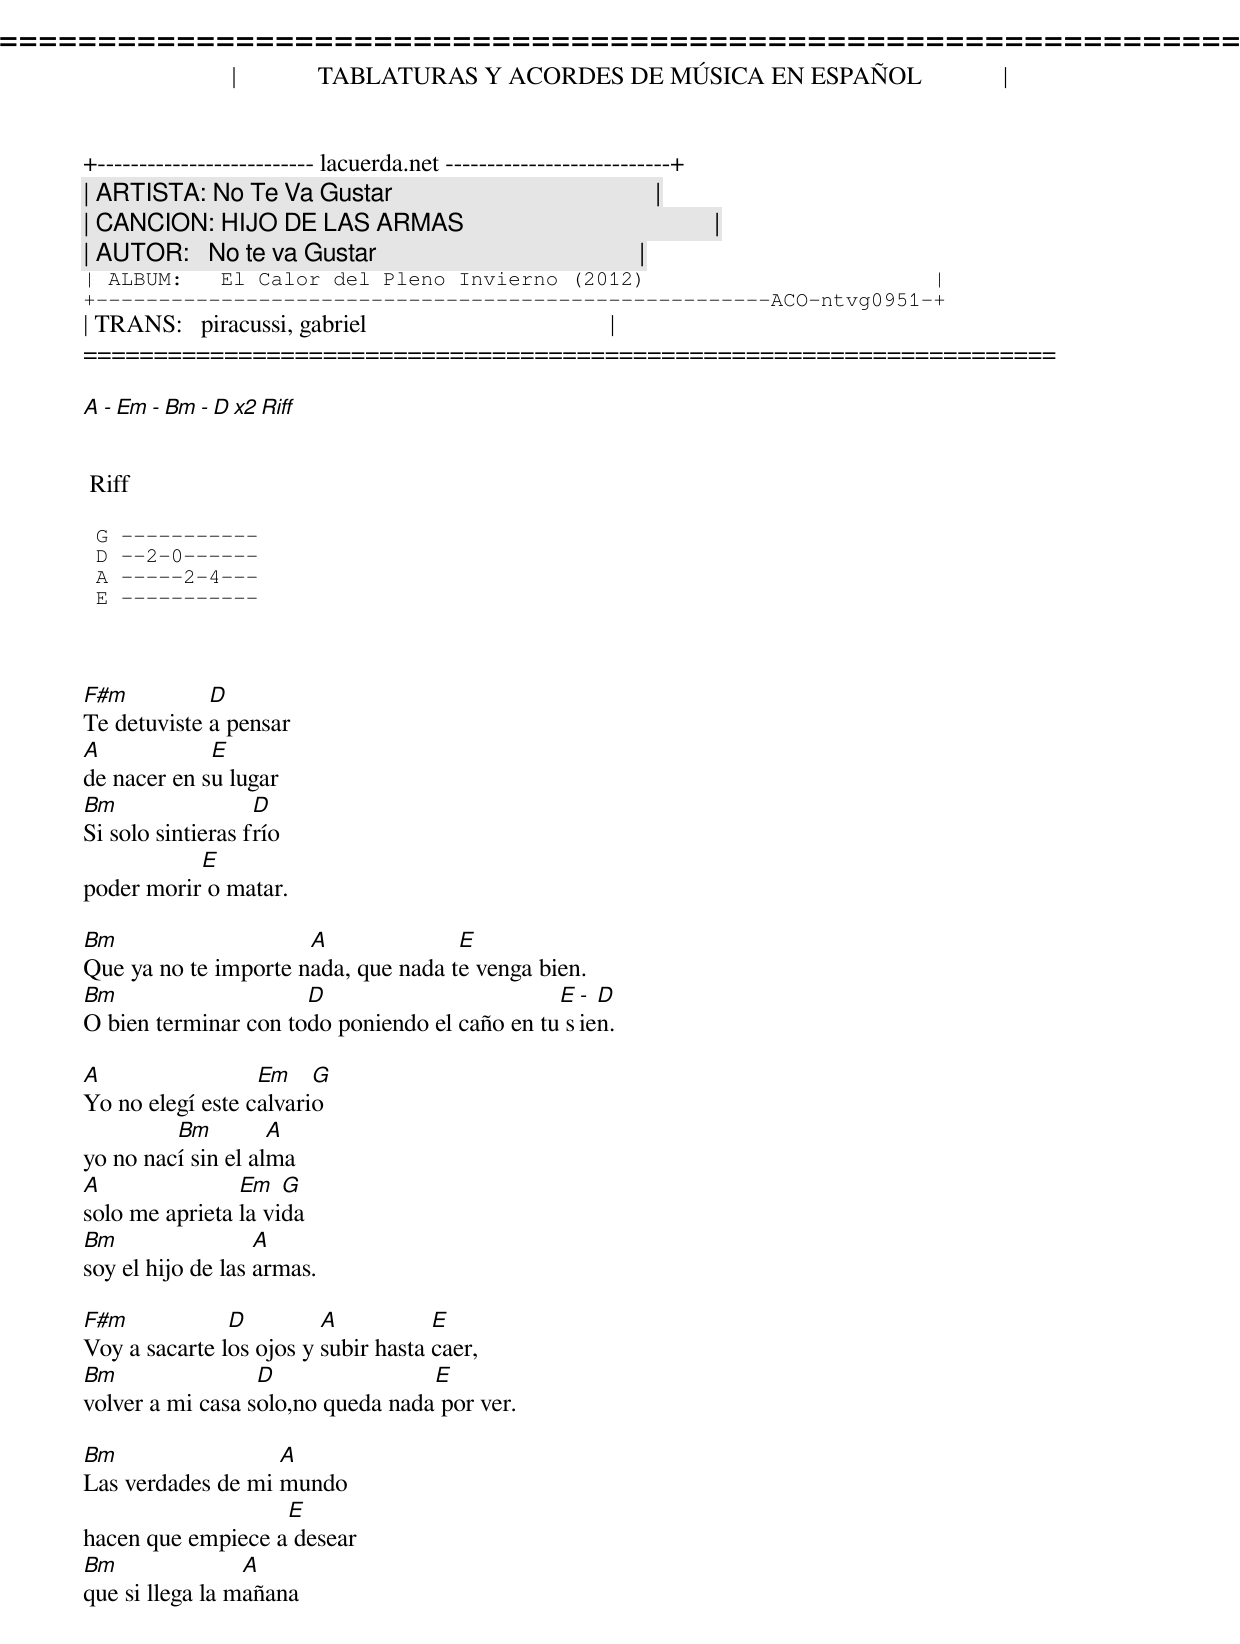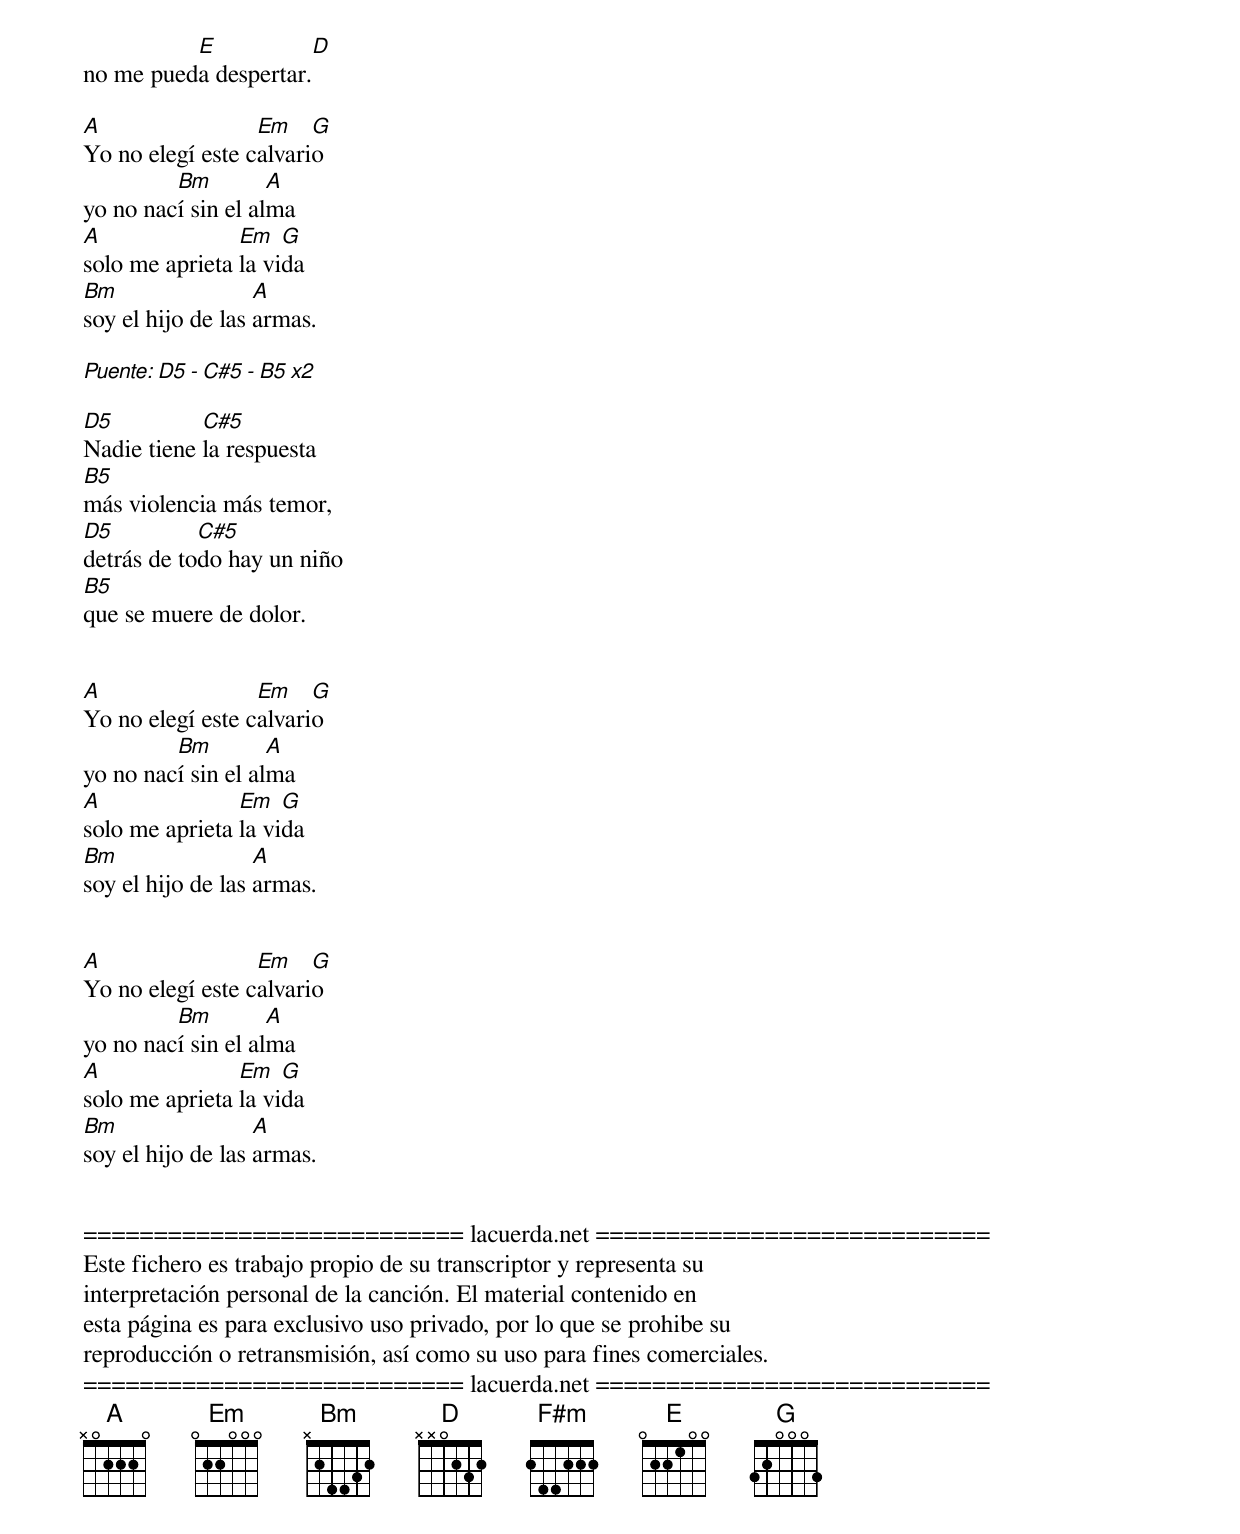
=====================================================================
|             TABLATURAS Y ACORDES DE MÚSICA EN ESPAÑOL             |
+-------------------------- lacuerda.net ---------------------------+
| ARTISTA: No Te Va Gustar                                          |
| CANCION: HIJO DE LAS ARMAS                                        |
| AUTOR:   No te va Gustar                                          |
| ALBUM:   El Calor del Pleno Invierno (2012)                       |
+------------------------------------------------------ACO-ntvg0951-+
| TRANS:   piracussi, gabriel                                       |
=====================================================================

A - Em - Bm - D x2  Riff


 Riff

 G -----------
 D --2-0------
 A -----2-4---
 E -----------



F#m          D
Te detuviste a pensar
A            E
de nacer en su lugar
Bm                 D
Si solo sintieras frío
           E
poder morir o matar.

Bm                    A              E
Que ya no te importe nada, que nada te venga bien.
Bm                    D                        E - D
O bien terminar con todo poniendo el caño en tu sien.

A                 Em    G
Yo no elegí este calvario
         Bm         A
yo no nací sin el alma
A               Em   G
solo me aprieta la vida
Bm                 A
soy el hijo de las armas.

F#m            D         A           E
Voy a sacarte los ojos y subir hasta caer,
Bm                D                E
volver a mi casa solo,no queda nada por ver.

Bm                 A
Las verdades de mi mundo
                   E
hacen que empiece a desear
Bm               A
que si llega la mañana
          E           D
no me pueda despertar.

A                 Em    G
Yo no elegí este calvario
         Bm         A
yo no nací sin el alma
A               Em   G
solo me aprieta la vida
Bm                 A
soy el hijo de las armas.

Puente: D5 - C#5 - B5 x2

D5          C#5
Nadie tiene la respuesta
B5
más violencia más temor,
D5          C#5
detrás de todo hay un niño
B5
que se muere de dolor.


A                 Em    G
Yo no elegí este calvario
         Bm         A
yo no nací sin el alma
A               Em   G
solo me aprieta la vida
Bm                 A
soy el hijo de las armas.


A                 Em    G
Yo no elegí este calvario
         Bm         A
yo no nací sin el alma
A               Em   G
solo me aprieta la vida
Bm                 A
soy el hijo de las armas.


=========================== lacuerda.net ============================
Este fichero es trabajo propio de su transcriptor y representa su
interpretación personal de la canción. El material contenido en
esta página es para exclusivo uso privado, por lo que se prohibe su
reproducción o retransmisión, así como su uso para fines comerciales.
=========================== lacuerda.net ============================
